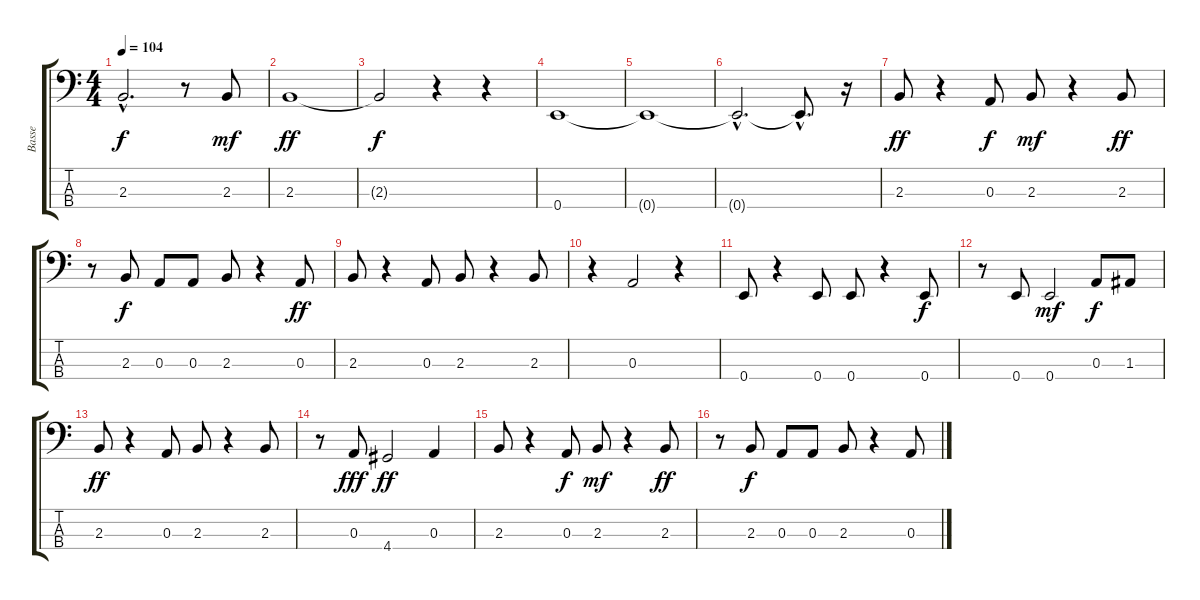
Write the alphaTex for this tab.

\track ("Basse" "Basse") {instrument electricbassfinger}
\staff {score tabs}
\tuning (G2 D2 A1 E1) {hide}
\ts (4 4)
\tempo 104
\clef f4
\ks c
2.3{hac t}.2{d dy f} r.8 2.3.8{dy mf} |
2.3.1{dy ff} |
2.3{t}.2{dy f} r.4 r.4 |
0.4.1 |
0.4{t}.1 |
0.4{hac t}.2{d} 0.4{hac t}.8{d} r.16 |
2.3.8{dy ff} r.4 0.3.8{dy f} 2.3.8{dy mf} r.4 2.3.8{dy ff} |
r.8 2.3.8{dy f} 0.3.8 0.3.8 2.3.8 r.4 0.3.8{dy ff} |
2.3.8 r.4 0.3.8 2.3.8 r.4 2.3.8 |
r.4 0.3.2 r.4 |
0.4.8 r.4 0.4.8 0.4.8 r.4 0.4.8{dy f} |
r.8 0.4.8 0.4.2{dy mf} 0.3.8{dy f} 1.3.8 |
2.3.8{dy ff} r.4 0.3.8 2.3.8 r.4 2.3.8 |
r.8 0.3.8{dy fff} 4.4.2{dy ff} 0.3.4 |
2.3.8 r.4 0.3.8{dy f} 2.3.8{dy mf} r.4 2.3.8{dy ff} |
r.8 2.3.8{dy f} 0.3.8 0.3.8 2.3.8 r.4 0.3.8
